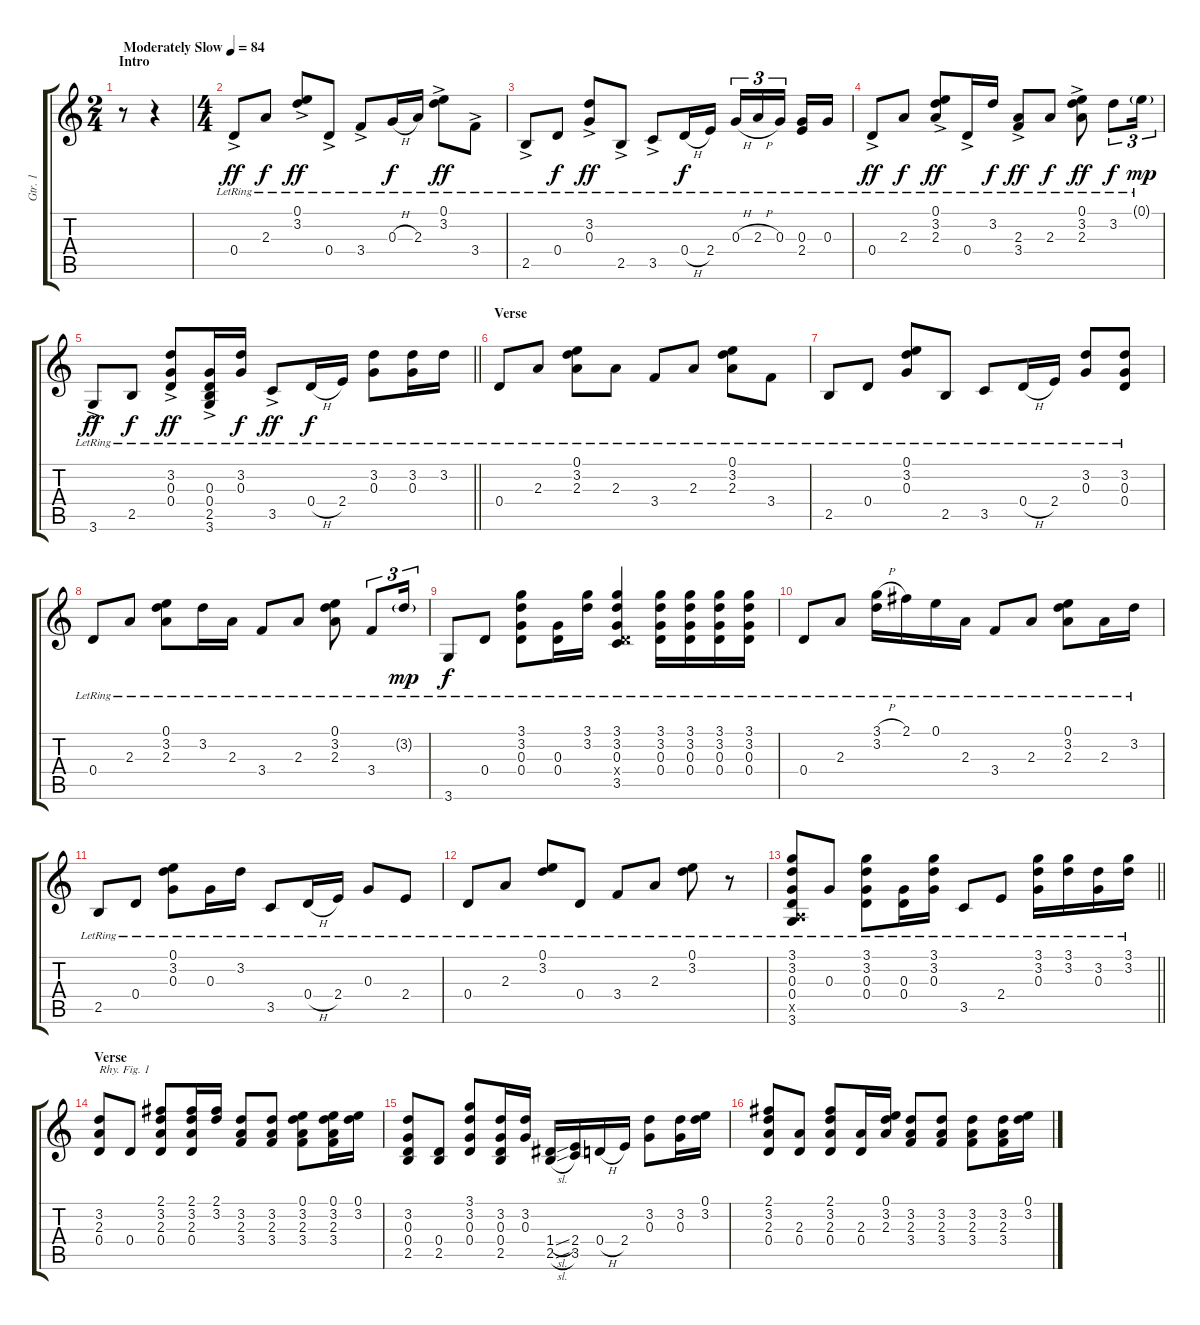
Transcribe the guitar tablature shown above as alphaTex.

\track ("Gtr. 1" "Gtr. 1") {instrument acousticguitarsteel}
\staff {score tabs}
\tuning (E4 B3 G3 D3 A2 E2) {hide}
\ts (2 4)
\section ("" "Intro")
\tempo (84 "Moderately Slow")
\clef g2
\ks c
r.8{dy ff instrument acousticguitarsteel} r.4 |
\ts (4 4)
0.4{ac lr}.8 2.3{lr}.8{dy f} (0.1{ac lr} 3.2{ac lr}).8{dy ff} 0.4{ac lr}.8 3.4{ac lr}.8 0.3{h lr}.16{dy f} 2.3{lr}.16 (0.1{ac lr} 3.2{ac lr}).8{dy ff} 3.4{ac lr}.8 |
2.5{ac lr}.8 0.4{lr}.8{dy f} (3.2{ac lr} 0.3{ac lr}).8{dy ff} 2.5{ac lr}.8 3.5{ac lr}.8 0.4{h lr}.16{dy f} 2.4{lr}.16 0.3{h lr}.16{tu (3 2)} 2.3{h lr}.16{tu (3 2)} 0.3{lr}.16{tu (3 2) beam splitsecondary} (0.3{lr} 2.4{lr}).16 0.3{lr}.16 |
0.4{ac lr}.8{dy ff} 2.3{lr}.8{dy f} (0.1{ac lr} 3.2{ac lr} 2.3{ac lr}).8{dy ff} 0.4{ac lr}.16 3.2{lr}.16{dy f} (2.3{ac lr} 3.4{ac lr}).8{dy ff} 2.3{lr}.8{dy f} (0.1{ac lr} 3.2{ac lr} 2.3{ac lr}).8{dy ff} 3.2{lr}.8{tu (3 2) dy f} 0.1{g lr}.16{tu (3 2) dy mp} |
\barLineRight lightlight
3.6{ac lr}.8{dy ff} 2.5{lr}.8{dy f} (3.2{ac lr} 0.3{ac lr} 0.4{ac lr}).8{dy ff} (0.3{ac lr} 0.4{ac lr} 2.5{ac lr} 3.6{ac lr}).16 (3.2{lr} 0.3{lr}).16{dy f} 3.5{ac lr}.8{dy ff} 0.4{h lr}.16{dy f} 2.4{lr}.16 (3.2{lr} 0.3{lr}).8 (3.2{lr} 0.3{lr}).16 3.2{lr}.16 |
\section ("" "Verse")
0.4{lr}.8 2.3{lr}.8 (0.1{lr} 3.2{lr} 2.3{lr}).8 2.3{lr}.8 3.4{lr}.8 2.3{lr}.8 (0.1{lr} 3.2{lr} 2.3{lr}).8 3.4{lr}.8 |
2.5{lr}.8 0.4{lr}.8 (0.1{lr} 3.2{lr} 0.3{lr}).8 2.5{lr}.8 3.5{lr}.8 0.4{h lr}.16 2.4{lr}.16 (3.2{lr} 0.3{lr}).8 (3.2{lr} 0.3{lr} 0.4{lr}).8 |
0.4{lr}.8 2.3{lr}.8 (0.1{lr} 3.2{lr} 2.3{lr}).8 3.2{lr}.16 2.3{lr}.16 3.4{lr}.8 2.3{lr}.8 (0.1{lr} 3.2{lr} 2.3{lr}).8 3.4{lr}.8{tu (3 2)} 3.2{g lr}.16{tu (3 2) dy mp} |
3.6{lr}.8{dy f} 0.4{lr}.8 (3.1{lr} 3.2{lr} 0.3{lr} 0.4{lr}).8 (0.3{lr} 0.4{lr}).16 (3.1{lr} 3.2{lr}).16 (3.1{lr} 3.2{lr} 0.3{lr} 0.4{x} 3.5{lr}).4 (3.1{lr} 3.2{lr} 0.3{lr} 0.4{lr}).16 (3.1{lr} 3.2{lr} 0.3{lr} 0.4{lr}).16 (3.1{lr} 3.2{lr} 0.3{lr} 0.4{lr}).16 (3.1{lr} 3.2{lr} 0.3{lr} 0.4{lr}).16 |
0.4{lr}.8 2.3{lr}.8 (3.1{h lr} 3.2{lr}).16 2.1{lr}.16 0.1{lr}.16 2.3{lr}.16 3.4{lr}.8 2.3{lr}.8 (0.1{lr} 3.2{lr} 2.3{lr}).8 2.3{lr}.16 3.2{lr}.16 |
2.5{lr}.8 0.4{lr}.8 (0.1{lr} 3.2{lr} 0.3{lr}).8 0.3{lr}.16 3.2{lr}.16 3.5{lr}.8 0.4{h lr}.16 2.4{lr}.16 0.3{lr}.8 2.4{lr}.8 |
0.4{lr}.8 2.3{lr}.8 (0.1{lr} 3.2{lr}).8 0.4{lr}.8 3.4{lr}.8 2.3{lr}.8 (0.1{lr} 3.2{lr}).8 r.8 |
\barLineRight lightlight
(3.1{lr} 3.2{lr} 0.3{lr} 0.4{lr} 0.5{x} 3.6{lr}).8 0.3{lr}.8 (3.1{lr} 3.2{lr} 0.3{lr} 0.4{lr}).8 (0.3{lr} 0.4{lr}).16 (3.1{lr} 3.2{lr} 0.3{lr}).16 3.5{lr}.8 2.4{lr}.8 (3.1{lr} 3.2{lr} 0.3{lr}).16 (3.1{lr} 3.2{lr}).16 (3.2{lr} 0.3{lr}).16 (3.1{lr} 3.2{lr}).16 |
\section ("" "Verse")
(3.2 2.3 0.4).8{txt "Rhy. Fig. 1"} 0.4.8 (2.1 3.2 2.3 0.4).8 (2.1 3.2 2.3 0.4).16 (2.1 3.2).16 (3.2 2.3 3.4).8 (3.2 2.3 3.4).8 (0.1 3.2 2.3 3.4).8 (0.1 3.2 2.3 3.4).16 (0.1 3.2).16 |
(3.2 0.3 0.4 2.5).8 (0.4 2.5).8 (3.1 3.2 0.3 0.4).8 (3.2 0.3 0.4 2.5).16 (3.2 0.3).16 (1.4{sl} 2.5{sl}).16 (2.4 3.5).16 0.4{h}.16 2.4.16 (3.2 0.3).8 (3.2 0.3).16 (0.1 3.2).16 |
(2.1 3.2 2.3 0.4).8 (2.3 0.4).8 (2.1 3.2 2.3 0.4).8 (2.3 0.4).16 (0.1 3.2 2.3).16 (3.2 2.3 3.4).8 (3.2 2.3 3.4).8 (3.2 2.3 3.4).8 (3.2 2.3 3.4).16 (0.1 3.2).16
